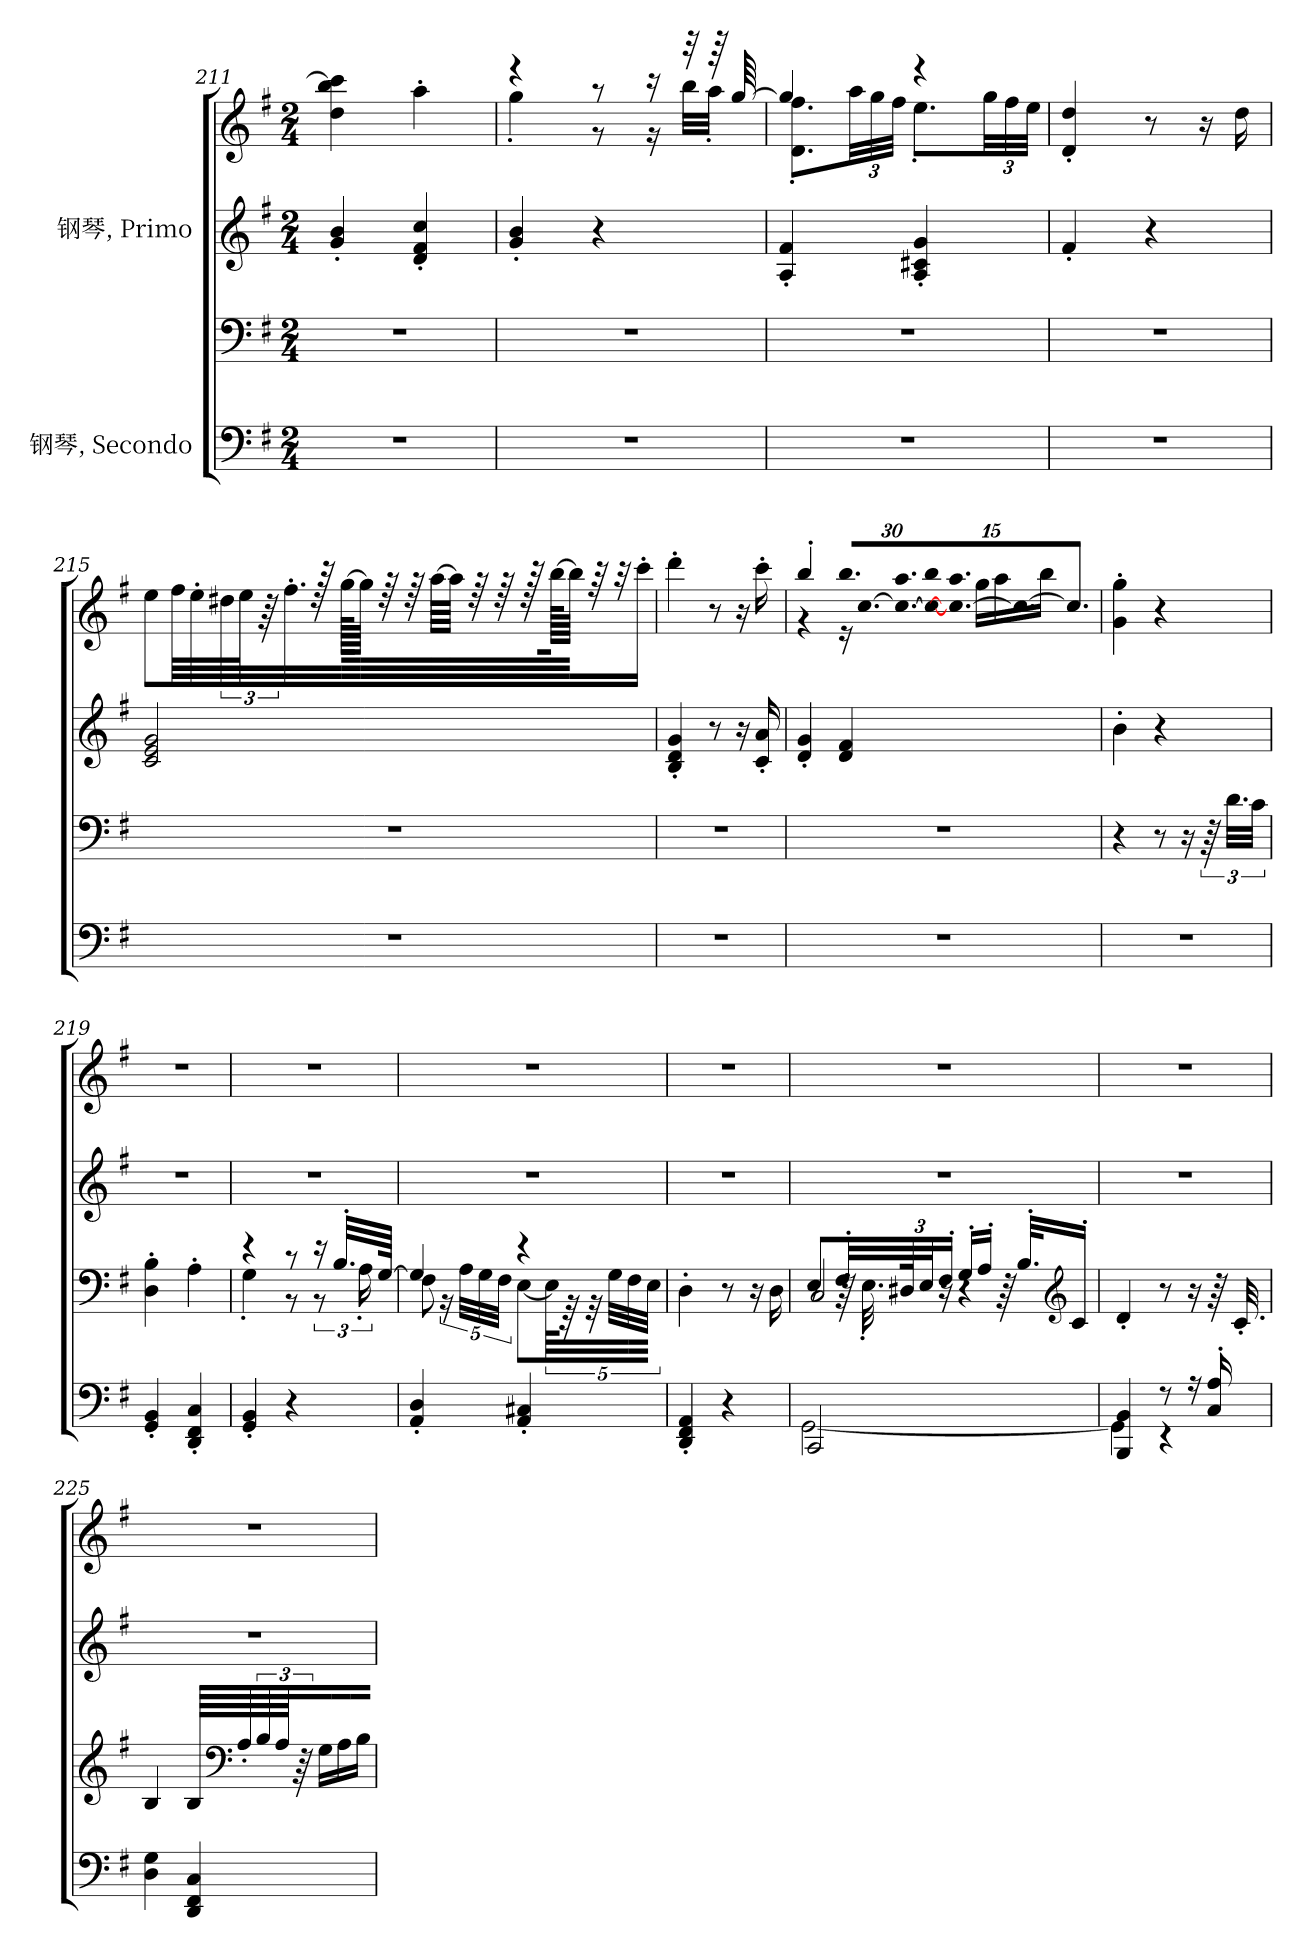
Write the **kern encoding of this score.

**kern	**kern	**kern	**kern
*part2	*part2	*part1	*part1
*staff4	*staff3	*staff2	*staff1
*I"钢琴, Secondo	*	*I"钢琴, Primo	*
*clefF4	*clefF4	*clefG2	*clefG2
*k[f#]	*k[f#]	*k[f#]	*k[f#]
*M2/4	*M2/4	*M2/4	*M2/4
=211	=211	=211	=211
2r	2r	4g/' 4b/'	4dd\ 4bb\ 4ccc\]
.	.	4d/' 4f#/' 4cc/'	4aa'\
=212	=212	=212	=212
*	*	*	*^
2r	2r	4g/' 4b/'	4r	4gg'\
.	.	4r	8r	8r
.	.	.	16r	16r
.	.	.	32r	32bb\LLL
.	.	.	64r	32aa'\JJJ
.	.	.	[64gg/	.
=213	=213	=213	=213	=213
2r	2r	4A/' 4f#/'	4gg/]	8.d\' 8.ff#\'L
*	*	*	*	*Xbrackettup
.	.	.	.	48aa\LL
.	.	.	.	48gg\
.	.	.	.	48ff#\JJJ
.	.	4A/' 4c#X/' 4g/'	4r	8.ee'\L
.	.	.	.	48gg\LL
.	.	.	.	48ff#\
.	.	.	.	48ee\JJJ
*	*	*	*v	*v
=214	=214	=214	=214
2r	2r	4f#'/	4d/' 4dd/'
.	.	4r	8r
.	.	.	16r
.	.	.	16dd\
!!LO:LB:g=z
=215	=215	=215	=215
2r	2r	2c/ 2e/ 2g/	8ee\L
.	.	.	64ff#\LLL
.	.	.	64ee'\
*	*	*	*brackettup
.	.	.	96dd#X\
.	.	.	96ee\JJJJ
.	.	.	96r
.	.	.	32.ff#'\
.	.	.	128r
.	.	.	[128gg\KLLLL
.	.	.	64gg\JJJJ]
.	.	.	64r
.	.	.	64r
.	.	.	[64aa\LLLL
.	.	.	64aa\JJJJ]
.	.	.	64r
.	.	.	64r
.	.	.	128r
.	.	.	[128bb\KLLLL
.	.	.	64bb\JJJJ]
.	.	.	64r
.	.	.	32r
.	.	.	16ccc'\
=216	=216	=216	=216
2r	2r	4B/' 4d/' 4g/'	4ddd'\
.	.	8r	8r
.	.	16r	16r
.	.	16c/' 16a/'	16ccc'\
!!LO:PB:g=z
=217	=217	=217	=217
*	*	*	*^
2r	2r	4d/' 4g/'	4bb'/	4r
*	*	*	*Xbrackettup	*
!	!	!	!LO:N:vis=256.	!
.	.	4d/ 4f#/	1920%17bb/LLLLL	16r
!	!	!	!LO:N:vis=256.	!
.	.	.	[1920%17cc/	.
!	!	!	!LO:N:vis=256.	!
.	.	.	1920%17cc/_ 1920%17aa/J	.
!	!	!	!LO:N:vis=256%9	!
.	.	.	960%17cc/_ 960%17bb/	.
.	.	.	1920ryy	.
!	!	!	!LO:N:vis=256.	!
.	.	.	1920%17cc/_ 1920%17aa/L	.
!	!	!	!LO:N:vis=256.	!
.	.	.	1920%17cc/JJJJ_	.
.	.	.	8.cc/J]	16gg\LL
.	.	.	.	16aa\
.	.	.	.	16bb\JJ
*	*	*	*v	*v
=218	=218	=218	=218
2r	4r	4b'\	4g\' 4gg\'
.	8r	4r	4r
.	16r	.	.
.	96r	.	.
.	48.d\LLL	.	.
.	48c\JJJ	.	.
=219	=219	=219	=219
4GG/' 4BB/'	4D\' 4B\'	2r	2r
4DD/' 4FF#/' 4C/'	4A'\	.	.
=220	=220	=220	=220
*	*^	*	*
4GG/' 4BB/'	4r	4G'\	2r	2r
4r	8r	8r	.	.
.	16r	12r	.	.
.	32.B'/LLL	.	.	.
.	.	24A'\	.	.
.	[64G/JJJk	.	.	.
!!LO:LB:g=z
=221	=221	=221	=221	=221
4AA/' 4D/'	4G/]	8F#\	2r	2r
.	.	20r	.	.
.	.	40A\LLL	.	.
.	.	40G\	.	.
.	.	40F#\JJJ	.	.
4AA/' 4C#X/'	4r	[8E\L	.	.
.	.	80E\Jkkk]	.	.
.	.	80r	.	.
.	.	40r	.	.
.	.	40G\LLL	.	.
.	.	40F#\	.	.
.	.	40E\JJJ	.	.
*	*v	*v	*	*
=222	=222	=222	=222
4DD/' 4FF#/' 4AA/'	4D'\	2r	2r
4r	8r	.	.
.	16r	.	.
.	16D\	.	.
=223	=223	=223	=223
*^	*^	*	*
*	*	*	*^	*	*
2CC/	[2GG\	8E/L	8r	2C/	2r	2r
.	.	32F#'/LL	64r	.	.	.
.	.	.	32.E'\	.	.	.
*	*	*Xbrackettup	*	*	*	*
.	.	96D#X/K	.	.	.	.
.	.	48E/J	.	.	.	.
.	.	16F#'/JJ	16r	.	.	.
.	.	16G'/LL	4r	.	.	.
.	.	16A'/JJ	.	.	.	.
.	.	64r	.	.	.	.
.	.	32.B'/KLL	.	.	.	.
*	*	*clefG2	*	*	*	*
.	.	16c'/JJ	.	.	.	.
*	*	*v	*v	*v	*	*
=224	=224	=224	=224	=224
4BBB/ 4BB/	4GG\]	4d'/	2r	2r
8r	4r	8r	.	.
16r	.	16r	.	.
16C/' 16A/'	.	64r	.	.
.	.	32.c'/	.	.
*v	*v	*	*	*
!!LO:LB:g=z
=225	=225	=225	=225
4D\ 4G\	4B/	2r	2r
4DD/ 4FF#/ 4C/	64B/LLLL	.	.
*	*clefF4	*	*
.	64A'/	.	.
*	*brackettup	*	*
.	96B/	.	.
.	96A/JJJJ	.	.
.	96r	.	.
.	16G\LL	.	.
.	16A\	.	.
.	16B\JJ	.	.
=	=	=	=
*-	*-	*-	*-
